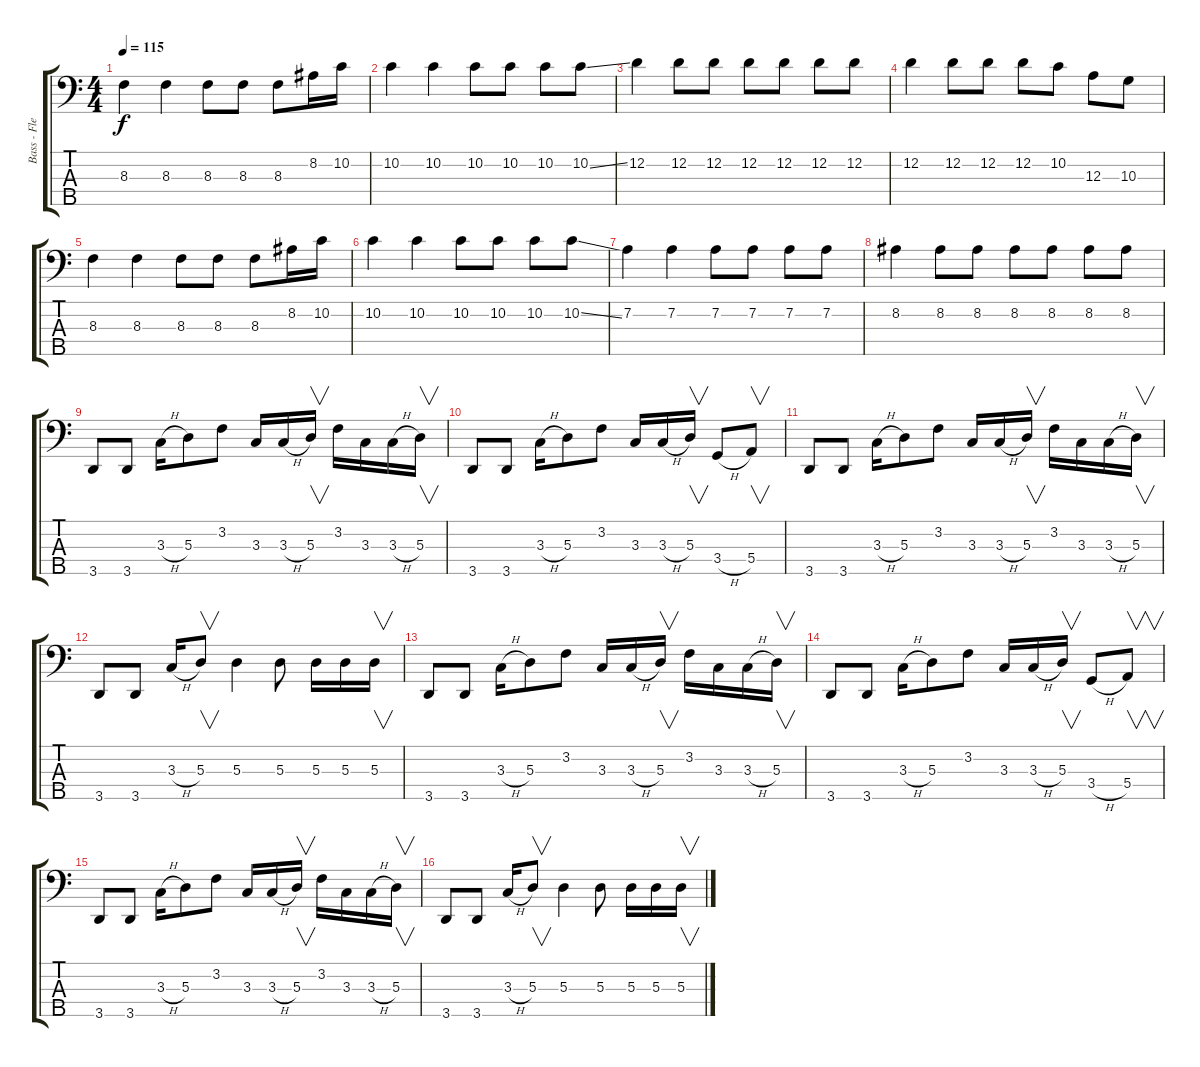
\track ("Bass - Flea" "Bass - Fle") {instrument electricbassfinger}
\staff {score tabs}
\tuning (G2 D2 A1 E1 B0) {hide}
\ts (4 4)
\tempo 115
\clef f4
\ks c
8.3.4{dy f} 8.3.4 8.3.8 8.3.8 8.3.8 8.2.16 10.2.16 |
10.2.4 10.2.4 10.2.8 10.2.8 10.2.8 10.2{ss}.8 |
12.2.4 12.2.8 12.2.8 12.2.8 12.2.8 12.2.8 12.2.8 |
12.2.4 12.2.8 12.2.8 12.2.8 10.2.8 12.3.8 10.3.8 |
8.3.4 8.3.4 8.3.8 8.3.8 8.3.8 8.2.16 10.2.16 |
10.2.4 10.2.4 10.2.8 10.2.8 10.2.8 10.2{ss}.8 |
7.2.4 7.2.4 7.2.8 7.2.8 7.2.8 7.2.8 |
8.2.4 8.2.8 8.2.8 8.2.8 8.2.8 8.2.8 8.2.8 |
3.5.8{instrument slapbass2} 3.5.8 3.3{h}.16 5.3.8 3.2.8 3.3.16 3.3{h}.16 5.3.16{v} 3.2.16 3.3.16 3.3{h}.16 5.3.16{v} |
3.5.8{instrument slapbass2} 3.5.8 3.3{h}.16 5.3.8 3.2.8 3.3.16 3.3{h}.16 5.3.16{v} 3.4{h}.8 5.4.8{v} |
3.5.8{instrument slapbass2} 3.5.8 3.3{h}.16 5.3.8 3.2.8 3.3.16 3.3{h}.16 5.3.16{v} 3.2.16 3.3.16 3.3{h}.16 5.3.16{v} |
3.5.8{instrument slapbass2} 3.5.8 3.3{h}.16 5.3.8{v} 5.3.4 5.3.8 5.3.16 5.3.16 5.3.16{v} |
3.5.8{instrument slapbass2} 3.5.8 3.3{h}.16 5.3.8 3.2.8 3.3.16 3.3{h}.16 5.3.16{v} 3.2.16 3.3.16 3.3{h}.16 5.3.16{v} |
3.5.8{instrument slapbass2} 3.5.8 3.3{h}.16 5.3.8 3.2.8 3.3.16 3.3{h}.16 5.3.16{v} 3.4{h}.8 5.4.8{v} |
3.5.8{instrument slapbass2} 3.5.8 3.3{h}.16 5.3.8 3.2.8 3.3.16 3.3{h}.16 5.3.16{v} 3.2.16 3.3.16 3.3{h}.16 5.3.16{v} |
3.5.8{instrument slapbass2} 3.5.8 3.3{h}.16 5.3.8{v} 5.3.4 5.3.8 5.3.16 5.3.16 5.3.16{v}
